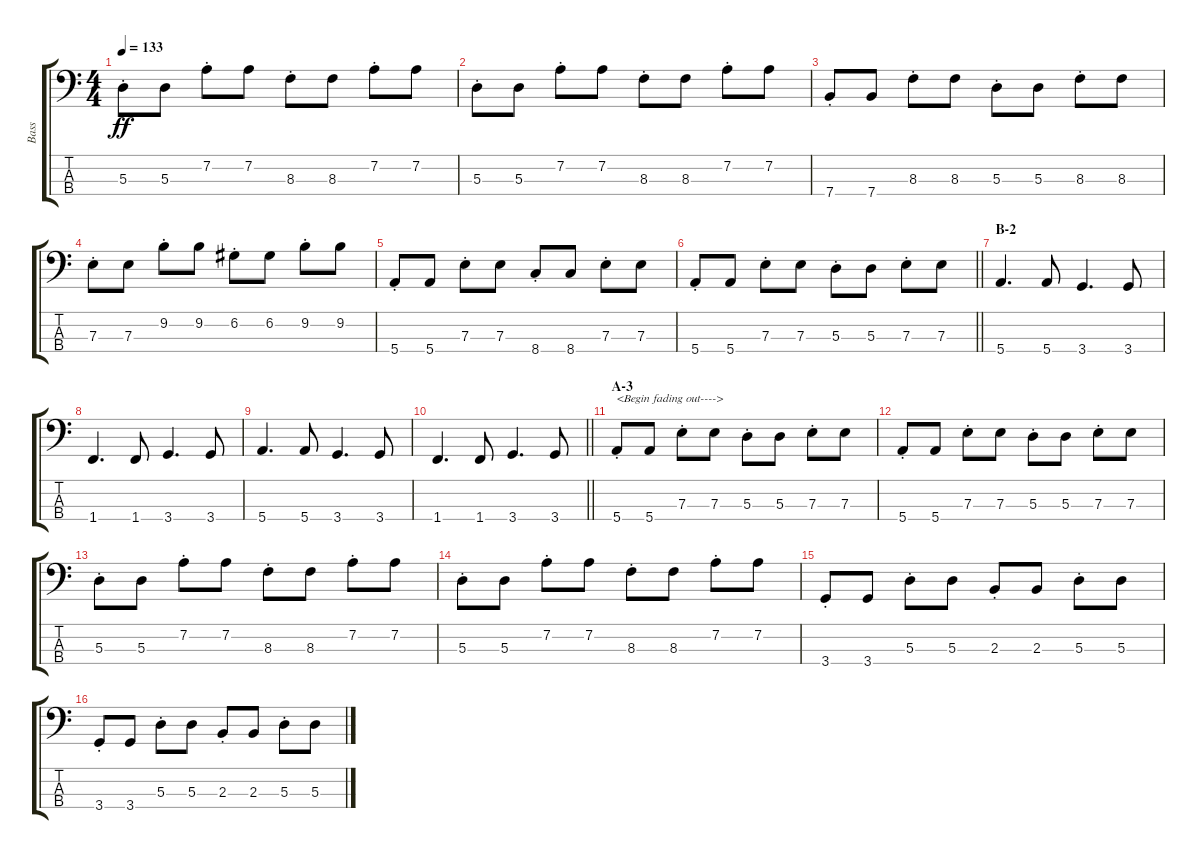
\track ("Bass" "Bass") {instrument electricbassfinger}
\staff {score tabs}
\tuning (G2 D2 A1 E1) {hide}
\ts (4 4)
\tempo 133
\clef f4
\ks c
5.3{st}.8{dy ff} 5.3.8 7.2{st}.8 7.2.8 8.3{st}.8 8.3.8 7.2{st}.8 7.2.8 |
5.3{st}.8 5.3.8 7.2{st}.8 7.2.8 8.3{st}.8 8.3.8 7.2{st}.8 7.2.8 |
7.4{st}.8 7.4.8 8.3{st}.8 8.3.8 5.3{st}.8 5.3.8 8.3{st}.8 8.3.8 |
7.3{st}.8 7.3.8 9.2{st}.8 9.2.8 6.2{st}.8 6.2.8 9.2{st}.8 9.2.8 |
5.4{st}.8 5.4.8 7.3{st}.8 7.3.8 8.4{st}.8 8.4.8 7.3{st}.8 7.3.8 |
\barLineRight lightlight
5.4{st}.8 5.4.8 7.3{st}.8 7.3.8 5.3{st}.8 5.3.8 7.3{st}.8 7.3.8 |
\section ("" "B-2")
5.4.4{d} 5.4.8 3.4.4{d} 3.4.8 |
1.4.4{d} 1.4.8 3.4.4{d} 3.4.8 |
5.4.4{d} 5.4.8 3.4.4{d} 3.4.8 |
\barLineRight lightlight
1.4.4{d} 1.4.8 3.4.4{d} 3.4.8 |
\section ("" "A-3")
5.4{st}.8{txt "<Begin fading out---->"} 5.4.8 7.3{st}.8 7.3.8 5.3{st}.8 5.3.8 7.3{st}.8 7.3.8 |
5.4{st}.8 5.4.8 7.3{st}.8 7.3.8 5.3{st}.8 5.3.8 7.3{st}.8 7.3.8 |
5.3{st}.8 5.3.8 7.2{st}.8 7.2.8 8.3{st}.8 8.3.8 7.2{st}.8 7.2.8 |
5.3{st}.8 5.3.8 7.2{st}.8 7.2.8 8.3{st}.8 8.3.8 7.2{st}.8 7.2.8 |
3.4{st}.8 3.4.8 5.3{st}.8 5.3.8 2.3{st}.8 2.3.8 5.3{st}.8 5.3.8 |
3.4{st}.8 3.4.8 5.3{st}.8 5.3.8 2.3{st}.8 2.3.8 5.3{st}.8 5.3.8
